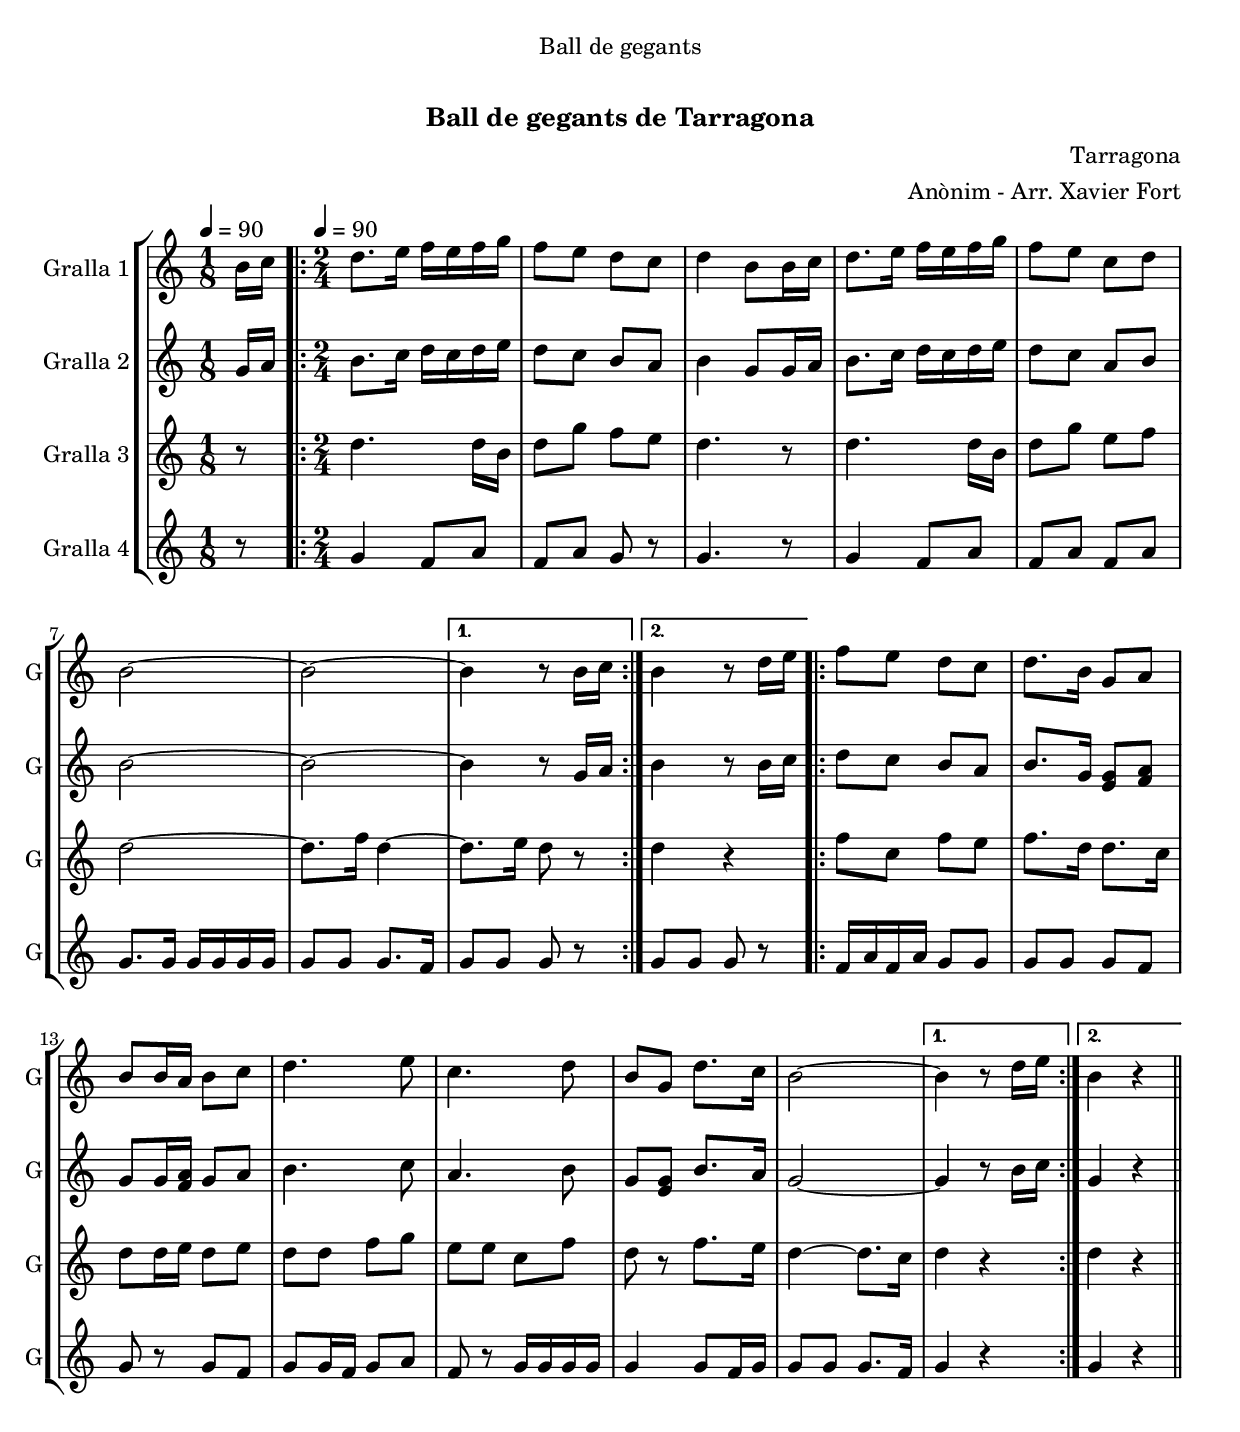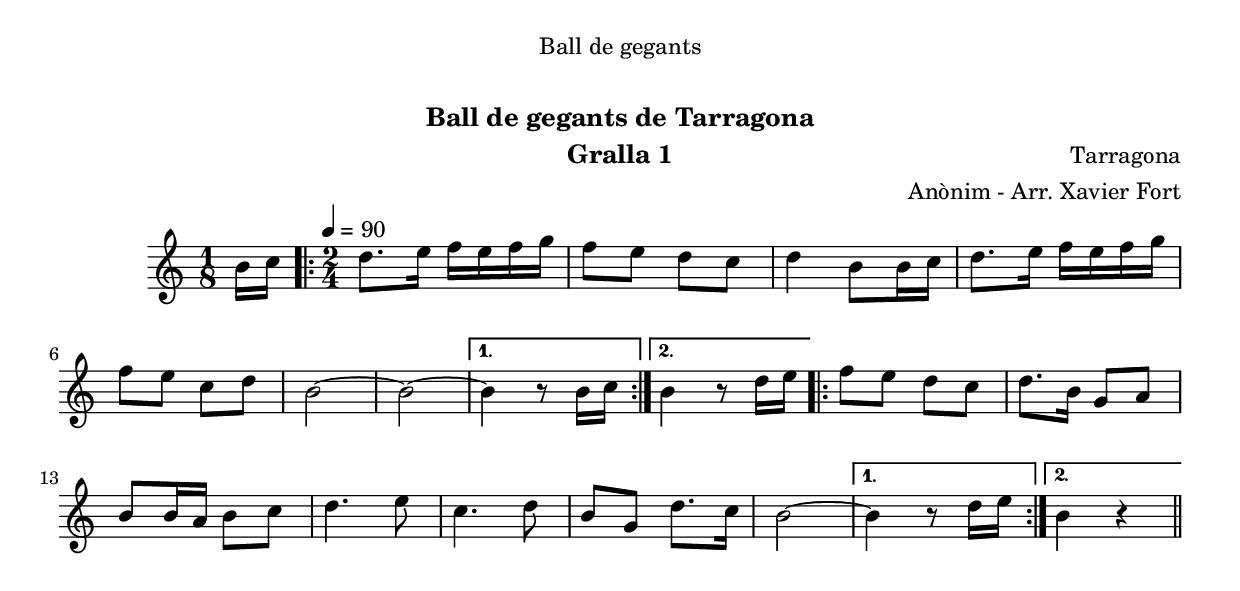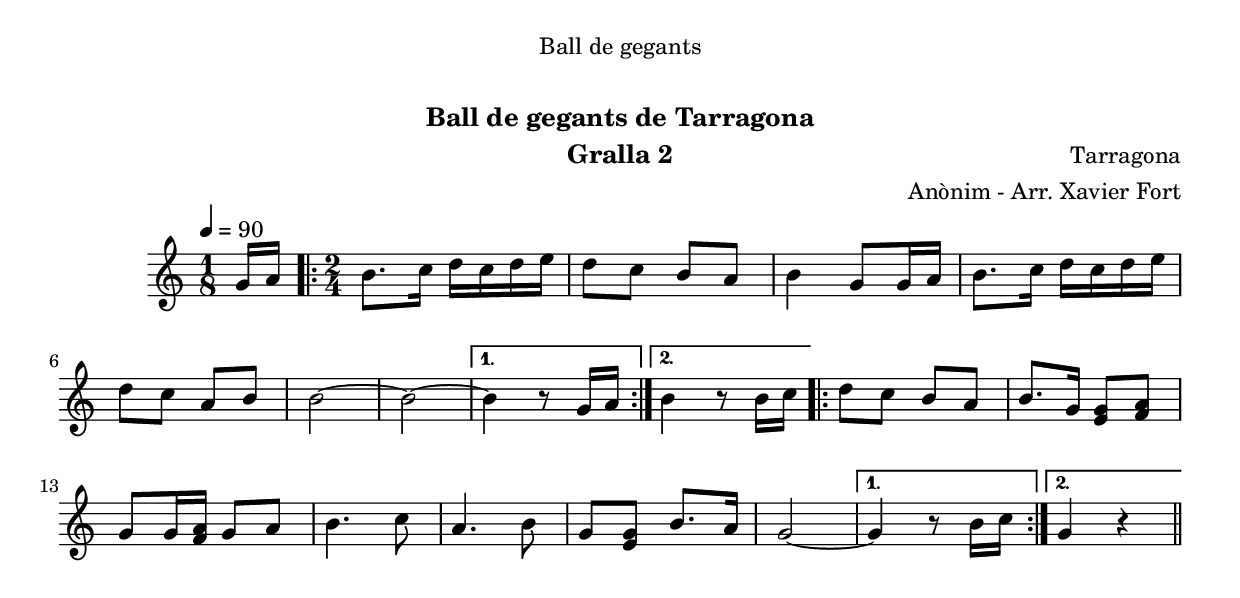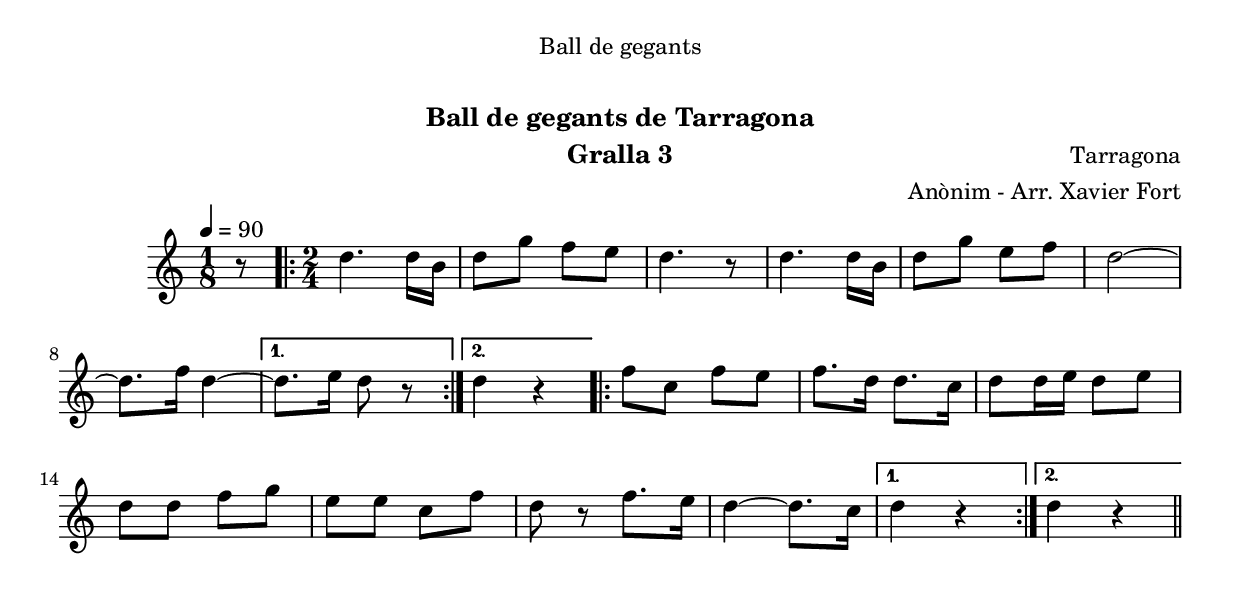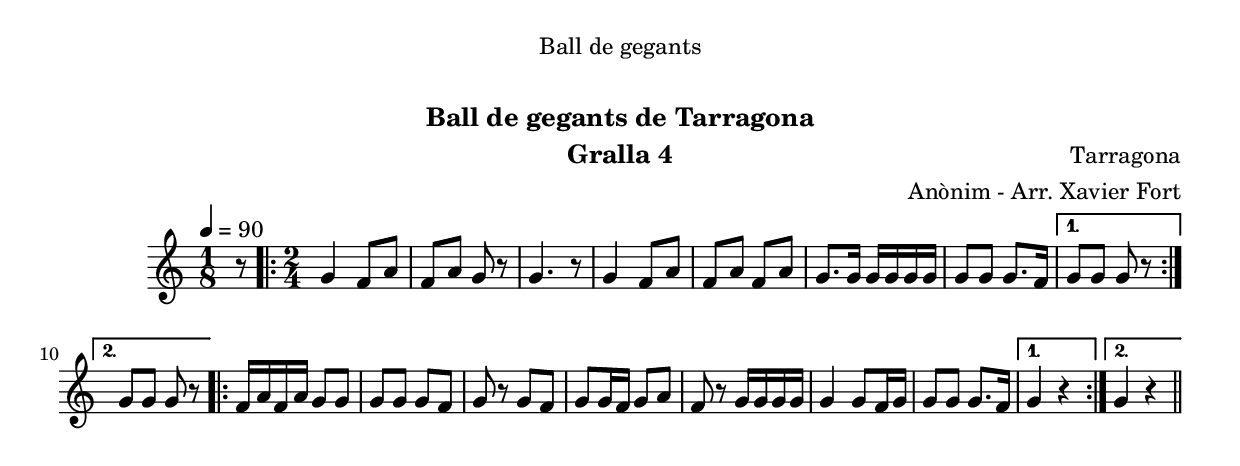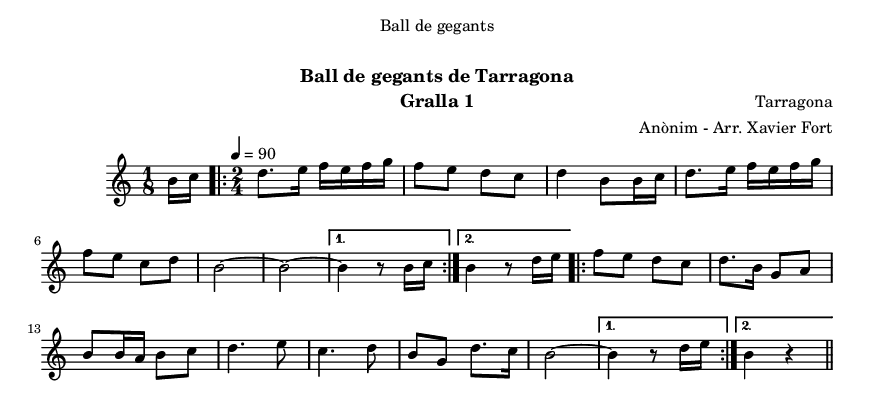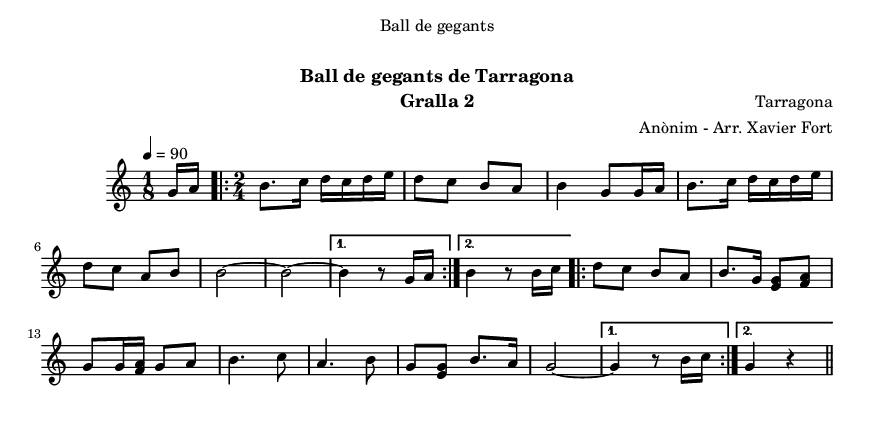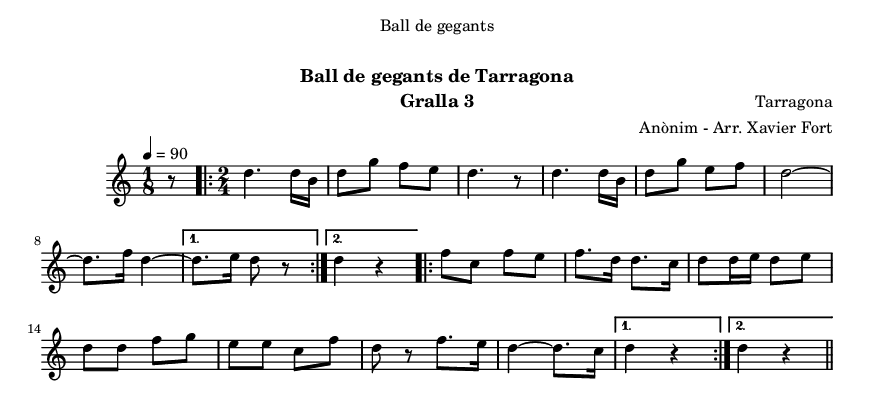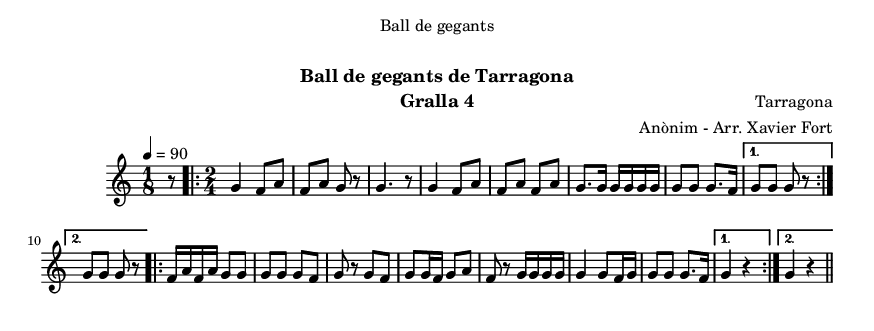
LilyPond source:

\version "2.16.0"

\header {
  dedication="Ball de gegants"
  title="               "
  subtitle="Ball de gegants de Tarragona"
  subsubtitle=""
  poet=""
  meter=""
  piece=""
  composer="Tarragona"
  arranger="Anònim - Arr. Xavier Fort"
  opus=""
  instrument=""
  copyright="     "
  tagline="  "
}

liniaroAa =
\relative b'
{
  \clef treble
  \key c \major
  \time 1/8
  b16 c \tempo 4 = 90  |
  \time 2/4   \repeat volta 2 { d8. e16 f e f g  |
  f8 e d c  |
  d4 b8 b16 c  |
  %05
  d8. e16 f e f g  |
  f8 e c d  |
  b2 ~  |
  b2 ~ }
  \alternative { { b4 r8 b16 c }
  %10
  { b4 r8 d16 e } }
  \repeat volta 2 { f8 e d c  |
  d8. b16 g8 a  |
  b8 b16 a b8 c  |
  d4. e8  |
  %15
  c4. d8  |
  b8 g d'8. c16  |
  b2 ~ }
  \alternative { { b4 r8 d16 e }
  { b4 r4 } } \bar "||" % kompletite
}

liniaroAb =
\relative g'
{
  \tempo 4 = 90
  \clef treble
  \key c \major
  \time 1/8
  g16 a  |
  \time 2/4   \repeat volta 2 { b8. c16 d c d e  |
  d8 c b a  |
  b4 g8 g16 a  |
  %05
  b8. c16 d c d e  |
  d8 c a b  |
  b2 ~  |
  b2 ~ }
  \alternative { { b4 r8 g16 a }
  %10
  { b4 r8 b16 c } }
  \repeat volta 2 { d8 c b a  |
  b8. g16 <e g>8 <f a>  |
  g8 g16 <f a> g8 a  |
  b4. c8  |
  %15
  a4. b8  |
  g8 <e g> b'8. a16  |
  g2 ~ }
  \alternative { { g4 r8 b16 c }
  { g4 r4 } } \bar "||" % kompletite
}

liniaroAc =
\relative d''
{
  \tempo 4 = 90
  \clef treble
  \key c \major
  \time 1/8
  r8  |
  \time 2/4   \repeat volta 2 { d4. d16 b  |
  d8 g f e  |
  d4. r8  |
  %05
  d4. d16 b  |
  d8 g e f  |
  d2 ~  |
  d8. f16 d4 ~ }
  \alternative { { d8. e16 d8 r }
  %10
  { d4 r } }
  \repeat volta 2 { f8 c f e  |
  f8. d16 d8. c16  |
  d8 d16 e d8 e  |
  d8 d f g  |
  %15
  e8 e c f  |
  d8 r f8. e16  |
  d4 ~ d8. c16 }
  \alternative { { d4 r }
  { d4 r4 } } \bar "||" % kompletite
}

liniaroAd =
\relative g'
{
  \tempo 4 = 90
  \clef treble
  \key c \major
  \time 1/8
  r8  |
  \time 2/4   \repeat volta 2 { g4 f8 a  |
  f8 a g r  |
  g4. r8  |
  %05
  g4 f8 a  |
  f8 a f a  |
  g8. g16 g g g g  |
  g8 g g8. f16 }
  \alternative { { g8 g g r }
  %10
  { g8 g g r } }
  \repeat volta 2 { f16 a f a g8 g  |
  g8 g g f  |
  g8 r g f  |
  g8 g16 f g8 a  |
  %15
  f8 r g16 g g g  |
  g4 g8 f16 g  |
  g8 g g8. f16 }
  \alternative { { g4 r }
  { g4 r4 } } \bar "||" % kompletite
}

\book {

\paper {
  print-page-number = false
}

\bookpart {
  \score {
    \new StaffGroup {
      \override Score.RehearsalMark #'self-alignment-X = #LEFT
      <<
        \new Staff \with {instrumentName = #"Gralla 1" shortInstrumentName = #"G"} \liniaroAa
        \new Staff \with {instrumentName = #"Gralla 2" shortInstrumentName = #"G"} \liniaroAb
        \new Staff \with {instrumentName = #"Gralla 3" shortInstrumentName = #"G"} \liniaroAc
        \new Staff \with {instrumentName = #"Gralla 4" shortInstrumentName = #"G"} \liniaroAd
      >>
    }
    \layout {}
  }\score { \unfoldRepeats
    \new StaffGroup {
      \override Score.RehearsalMark #'self-alignment-X = #LEFT
      <<
        \new Staff \with {instrumentName = #"Gralla 1" shortInstrumentName = #"G"} \liniaroAa
        \new Staff \with {instrumentName = #"Gralla 2" shortInstrumentName = #"G"} \liniaroAb
        \new Staff \with {instrumentName = #"Gralla 3" shortInstrumentName = #"G"} \liniaroAc
        \new Staff \with {instrumentName = #"Gralla 4" shortInstrumentName = #"G"} \liniaroAd
      >>
    }
    \midi {}
  }
}

\bookpart {
  \header {instrument="Gralla 1"}
  \score {
    \new StaffGroup {
      \override Score.RehearsalMark #'self-alignment-X = #LEFT
      <<
        \new Staff \liniaroAa
      >>
    }
    \layout {}
  }\score { \unfoldRepeats
    \new StaffGroup {
      \override Score.RehearsalMark #'self-alignment-X = #LEFT
      <<
        \new Staff \liniaroAa
      >>
    }
    \midi {}
  }
}

\bookpart {
  \header {instrument="Gralla 2"}
  \score {
    \new StaffGroup {
      \override Score.RehearsalMark #'self-alignment-X = #LEFT
      <<
        \new Staff \liniaroAb
      >>
    }
    \layout {}
  }\score { \unfoldRepeats
    \new StaffGroup {
      \override Score.RehearsalMark #'self-alignment-X = #LEFT
      <<
        \new Staff \liniaroAb
      >>
    }
    \midi {}
  }
}

\bookpart {
  \header {instrument="Gralla 3"}
  \score {
    \new StaffGroup {
      \override Score.RehearsalMark #'self-alignment-X = #LEFT
      <<
        \new Staff \liniaroAc
      >>
    }
    \layout {}
  }\score { \unfoldRepeats
    \new StaffGroup {
      \override Score.RehearsalMark #'self-alignment-X = #LEFT
      <<
        \new Staff \liniaroAc
      >>
    }
    \midi {}
  }
}

\bookpart {
  \header {instrument="Gralla 4"}
  \score {
    \new StaffGroup {
      \override Score.RehearsalMark #'self-alignment-X = #LEFT
      <<
        \new Staff \liniaroAd
      >>
    }
    \layout {}
  }\score { \unfoldRepeats
    \new StaffGroup {
      \override Score.RehearsalMark #'self-alignment-X = #LEFT
      <<
        \new Staff \liniaroAd
      >>
    }
    \midi {}
  }
}

}

\book {

\paper {
  print-page-number = false
  #(set-paper-size "a6landscape")
  #(layout-set-staff-size 14)
}

\bookpart {
  \header {instrument="Gralla 1"}
  \score {
    \new StaffGroup {
      \override Score.RehearsalMark #'self-alignment-X = #LEFT
      <<
        \new Staff \liniaroAa
      >>
    }
    \layout {}
  }
}

\bookpart {
  \header {instrument="Gralla 2"}
  \score {
    \new StaffGroup {
      \override Score.RehearsalMark #'self-alignment-X = #LEFT
      <<
        \new Staff \liniaroAb
      >>
    }
    \layout {}
  }
}

\bookpart {
  \header {instrument="Gralla 3"}
  \score {
    \new StaffGroup {
      \override Score.RehearsalMark #'self-alignment-X = #LEFT
      <<
        \new Staff \liniaroAc
      >>
    }
    \layout {}
  }
}

\bookpart {
  \header {instrument="Gralla 4"}
  \score {
    \new StaffGroup {
      \override Score.RehearsalMark #'self-alignment-X = #LEFT
      <<
        \new Staff \liniaroAd
      >>
    }
    \layout {}
  }
}

}

